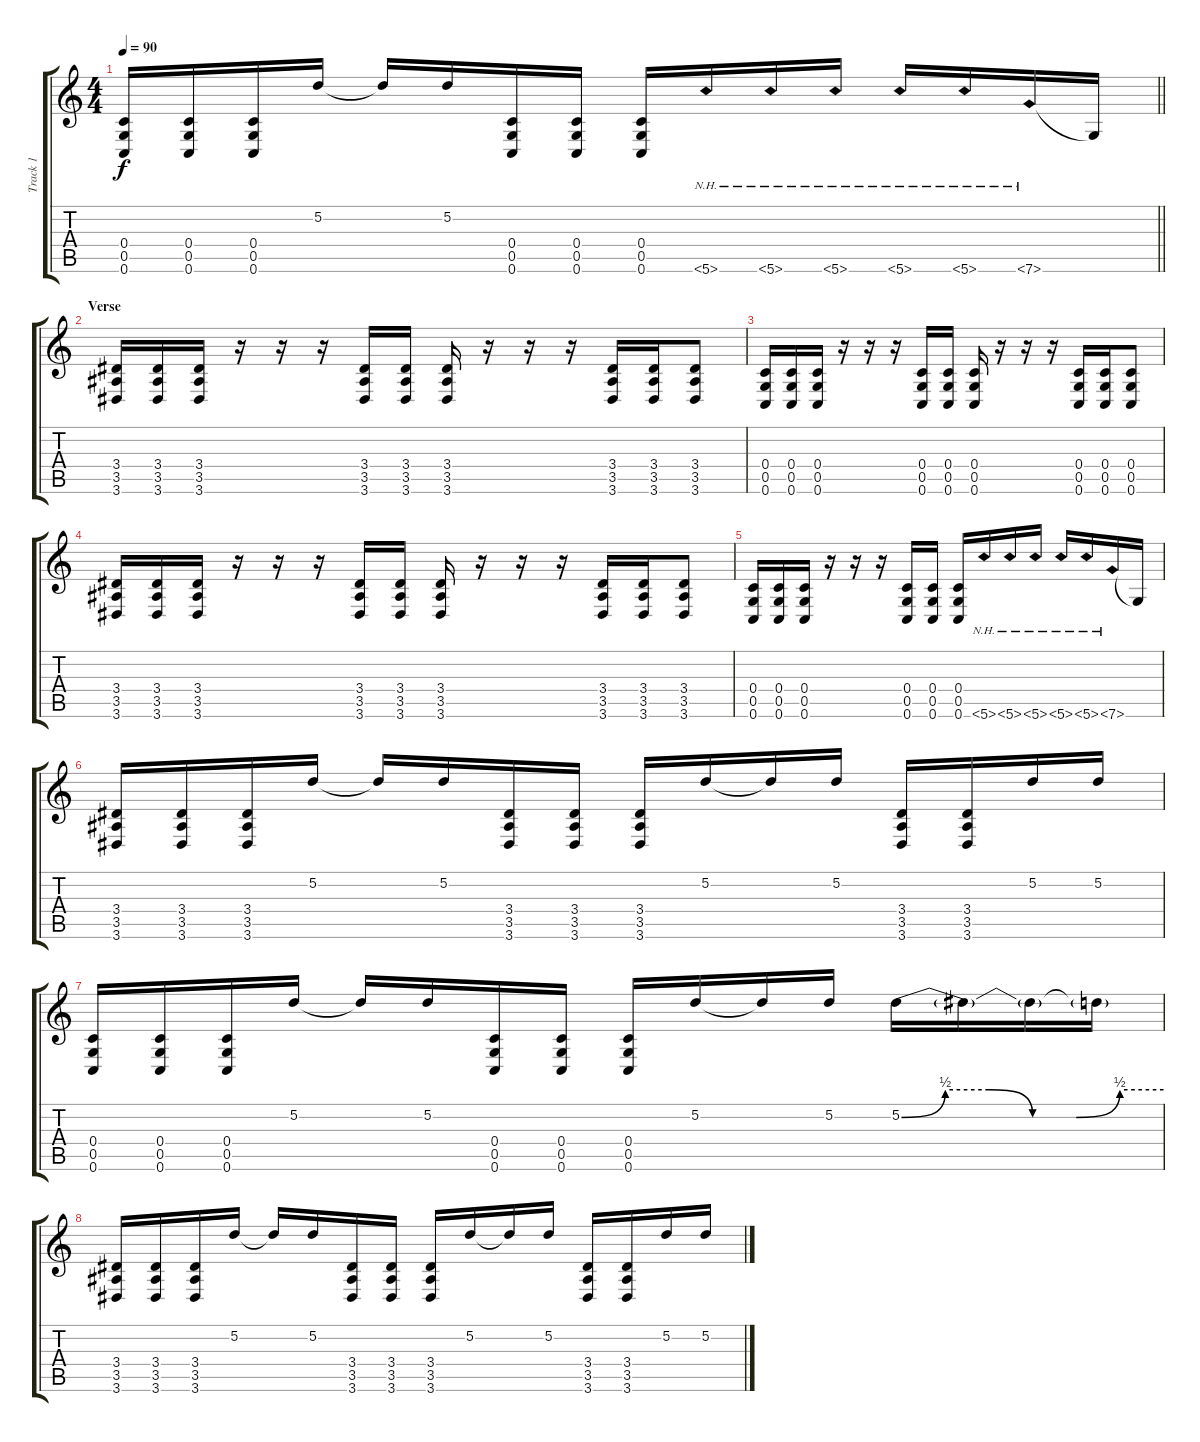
\track ("Track 1" "Track 1") {instrument distortionguitar}
\staff {score tabs}
\tuning (D4 A3 F3 C3 G2 C2) {hide}
\ts (4 4)
\tempo 90
\clef g2
\barLineRight lightlight
\ks c
(0.4 0.5 0.6).16{dy f} (0.4 0.5 0.6).16 (0.4 0.5 0.6).16 5.2.16 5.2{t}.16 5.2.16 (0.4 0.5 0.6).16 (0.4 0.5 0.6).16 (0.4 0.5 0.6).16 5.6{nh}.16 5.6{nh}.16 5.6{nh}.16 5.6{nh}.16 5.6{nh}.16 7.6{nh}.16 7.6{t}.16 |
\section ("" "Verse")
(3.4 3.5 3.6).16 (3.4 3.5 3.6).16 (3.4 3.5 3.6).16 r.16 r.16 r.16 (3.4 3.5 3.6).16 (3.4 3.5 3.6).16 (3.4 3.5 3.6).16 r.16 r.16 r.16 (3.4 3.5 3.6).16 (3.4 3.5 3.6).16 (3.4 3.5 3.6).8 |
(0.4 0.5 0.6).16 (0.4 0.5 0.6).16 (0.4 0.5 0.6).16 r.16 r.16 r.16 (0.4 0.5 0.6).16 (0.4 0.5 0.6).16 (0.4 0.5 0.6).16 r.16 r.16 r.16 (0.4 0.5 0.6).16 (0.4 0.5 0.6).16 (0.4 0.5 0.6).8 |
(3.4 3.5 3.6).16 (3.4 3.5 3.6).16 (3.4 3.5 3.6).16 r.16 r.16 r.16 (3.4 3.5 3.6).16 (3.4 3.5 3.6).16 (3.4 3.5 3.6).16 r.16 r.16 r.16 (3.4 3.5 3.6).16 (3.4 3.5 3.6).16 (3.4 3.5 3.6).8 |
(0.4 0.5 0.6).16 (0.4 0.5 0.6).16 (0.4 0.5 0.6).16 r.16 r.16 r.16 (0.4 0.5 0.6).16 (0.4 0.5 0.6).16 (0.4 0.5 0.6).16 5.6{nh}.16 5.6{nh}.16 5.6{nh}.16 5.6{nh}.16 5.6{nh}.16 7.6{nh}.16 7.6{t}.16 |
(3.4 3.5 3.6).16 (3.4 3.5 3.6).16 (3.4 3.5 3.6).16 5.2.16 5.2{t}.16 5.2.16 (3.4 3.5 3.6).16 (3.4 3.5 3.6).16 (3.4 3.5 3.6).16 5.2.16 5.2{t}.16 5.2.16 (3.4 3.5 3.6).16 (3.4 3.5 3.6).16 5.2.16 5.2.16 |
(0.4 0.5 0.6).16 (0.4 0.5 0.6).16 (0.4 0.5 0.6).16 5.2.16 5.2{t}.16 5.2.16 (0.4 0.5 0.6).16 (0.4 0.5 0.6).16 (0.4 0.5 0.6).16 5.2.16 5.2{t}.16 5.2.16 5.2{be (custom 0 0 10 2 20 2 30 0 40 0 50 2 60 2)}.16 5.2{t}.16 5.2{t}.16 5.2{t}.16 |
(3.4 3.5 3.6).16 (3.4 3.5 3.6).16 (3.4 3.5 3.6).16 5.2.16 5.2{t}.16 5.2.16 (3.4 3.5 3.6).16 (3.4 3.5 3.6).16 (3.4 3.5 3.6).16 5.2.16 5.2{t}.16 5.2.16 (3.4 3.5 3.6).16 (3.4 3.5 3.6).16 5.2.16 5.2.16
